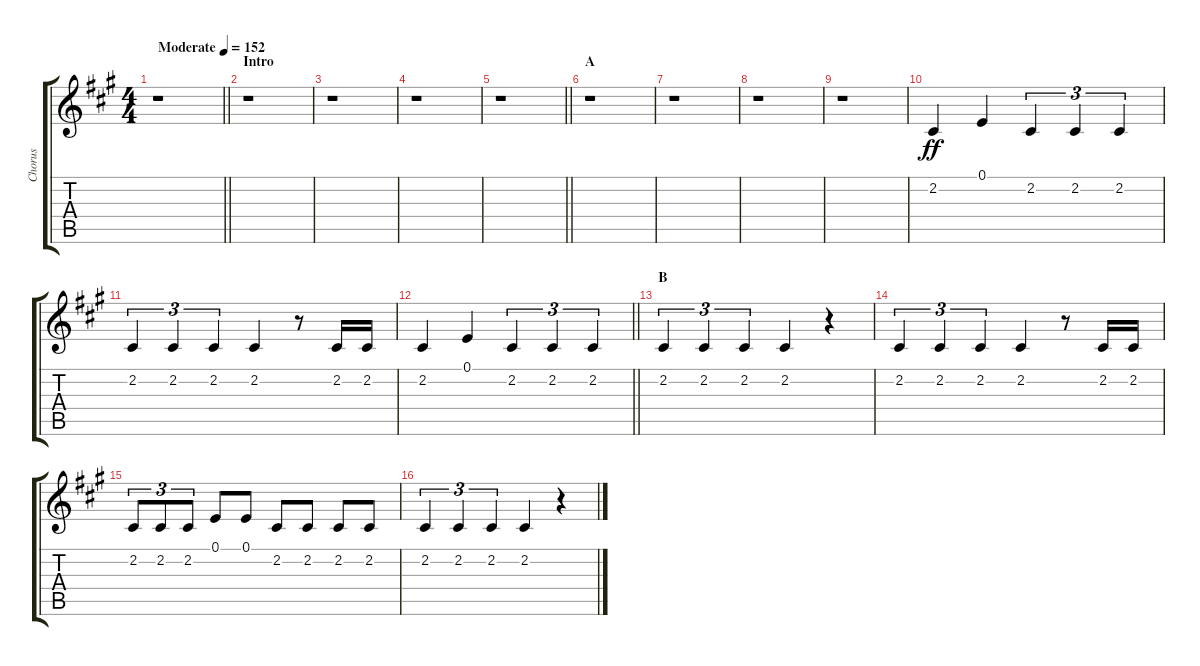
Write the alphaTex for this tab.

\track ("Chorus" "Chorus") {instrument voiceoohs}
\staff {score tabs}
\tuning (E4 B3 G3 D3 A2 E2) {hide}
\ts (4 4)
\tempo (152 "Moderate")
\clef g2
\barLineRight lightlight
\ks a
r.1{dy ff instrument voiceoohs} |
\section ("" "Intro")
r.1 |
r.1 |
r.1 |
\barLineRight lightlight
r.1 |
\section ("" "A")
r.1 |
r.1 |
r.1 |
r.1 |
2.2.4 0.1.4 2.2.4{tu (3 2)} 2.2.4{tu (3 2)} 2.2.4{tu (3 2)} |
2.2.4{tu (3 2)} 2.2.4{tu (3 2)} 2.2.4{tu (3 2)} 2.2.4 r.8 2.2.16 2.2.16 |
\barLineRight lightlight
2.2.4 0.1.4 2.2.4{tu (3 2)} 2.2.4{tu (3 2)} 2.2.4{tu (3 2)} |
\section ("" "B")
2.2.4{tu (3 2)} 2.2.4{tu (3 2)} 2.2.4{tu (3 2)} 2.2.4 r.4 |
2.2.4{tu (3 2)} 2.2.4{tu (3 2)} 2.2.4{tu (3 2)} 2.2.4 r.8 2.2.16 2.2.16 |
2.2.8{tu (3 2)} 2.2.8{tu (3 2)} 2.2.8{tu (3 2)} 0.1.8 0.1.8 2.2.8 2.2.8 2.2.8 2.2.8 |
2.2.4{tu (3 2)} 2.2.4{tu (3 2)} 2.2.4{tu (3 2)} 2.2.4 r.4
